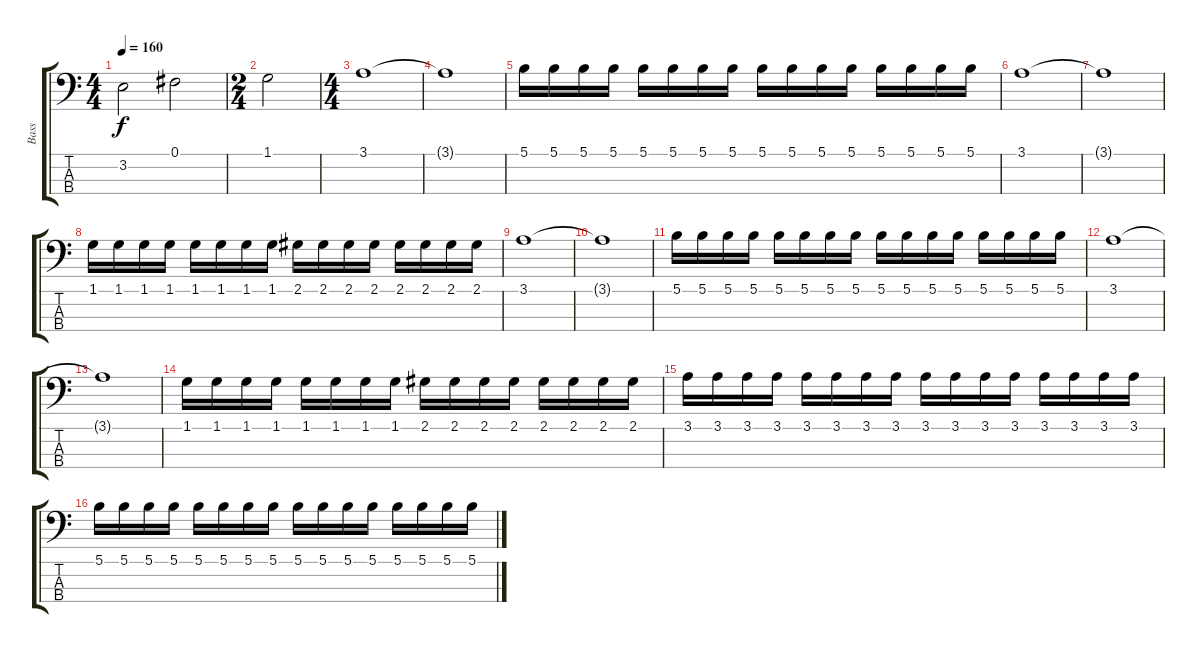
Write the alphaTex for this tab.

\track ("Bass" "Bass") {instrument electricbasspick}
\staff {score tabs}
\tuning (Gb2 Db2 Ab1 Eb1) {hide}
\ts (4 4)
\tempo 160
\clef f4
\ks c
3.2.2{dy f} 0.1.2 |
\ts (2 4)
1.1.2 |
\ts (4 4)
3.1.1 |
3.1{t}.1 |
5.1.16 5.1.16 5.1.16 5.1.16 5.1.16 5.1.16 5.1.16 5.1.16 5.1.16 5.1.16 5.1.16 5.1.16 5.1.16 5.1.16 5.1.16 5.1.16 |
3.1.1 |
3.1{t}.1 |
1.1.16 1.1.16 1.1.16 1.1.16 1.1.16 1.1.16 1.1.16 1.1.16 2.1.16 2.1.16 2.1.16 2.1.16 2.1.16 2.1.16 2.1.16 2.1.16 |
3.1.1 |
3.1{t}.1 |
5.1.16 5.1.16 5.1.16 5.1.16 5.1.16 5.1.16 5.1.16 5.1.16 5.1.16 5.1.16 5.1.16 5.1.16 5.1.16 5.1.16 5.1.16 5.1.16 |
3.1.1 |
3.1{t}.1 |
1.1.16 1.1.16 1.1.16 1.1.16 1.1.16 1.1.16 1.1.16 1.1.16 2.1.16 2.1.16 2.1.16 2.1.16 2.1.16 2.1.16 2.1.16 2.1.16 |
3.1.16 3.1.16 3.1.16 3.1.16 3.1.16 3.1.16 3.1.16 3.1.16 3.1.16 3.1.16 3.1.16 3.1.16 3.1.16 3.1.16 3.1.16 3.1.16 |
5.1.16 5.1.16 5.1.16 5.1.16 5.1.16 5.1.16 5.1.16 5.1.16 5.1.16 5.1.16 5.1.16 5.1.16 5.1.16 5.1.16 5.1.16 5.1.16
